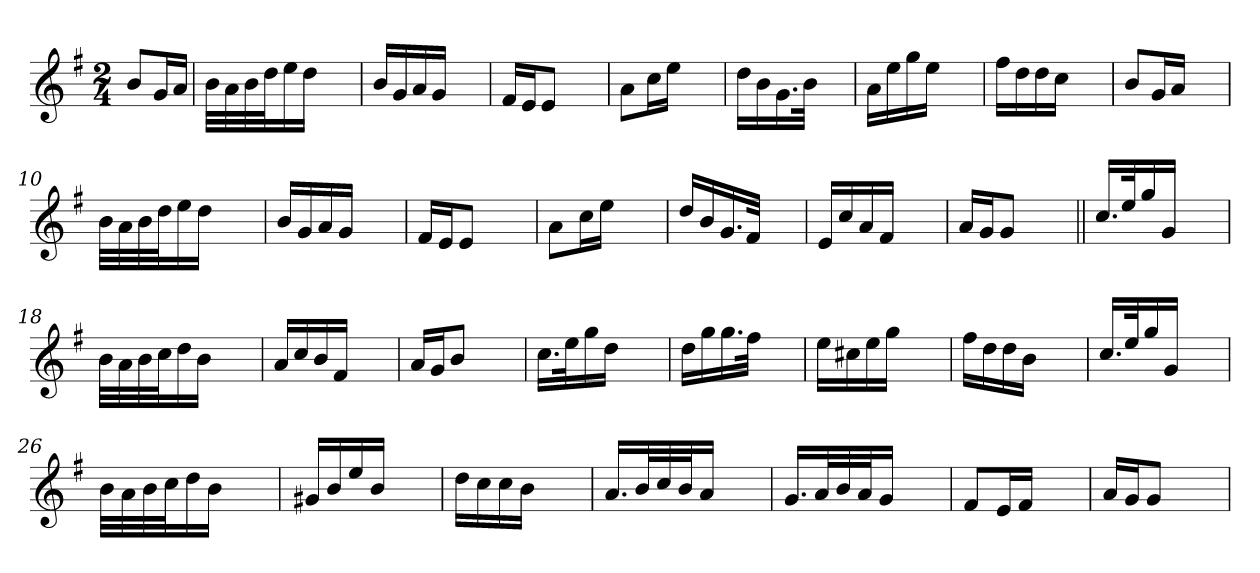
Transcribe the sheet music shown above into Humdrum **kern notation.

**kern
*part1
*staff1
*clefG2
*k[f#]
*G:
*M2/4
=1
8b/L
16g/L
16a/JJ
=2
32b\LLL
32a\
32b\
32dd\J
16ee\
16dd\JJ
4ryy
=3
16b/LL
16g/
16a/
16g/JJ
4ryy
=4
16f#/LL
16e/J
8e/J
4ryy
=5
8a\L
16cc\L
16ee\JJ
4ryy
=6
16dd\LL
16b\
16.g\
32b\JJk
4ryy
=7
16a\LL
16ee\
16gg\
16ee\JJ
4ryy
=8
16ff#\LL
16dd\
16dd\
16cc\JJ
4ryy
!!LO:LB:g=z
=9
8b/L
16g/L
16a/JJ
4ryy
=10
32b\LLL
32a\
32b\
32dd\J
16ee\
16dd\JJ
4ryy
=11
16b/LL
16g/
16a/
16g/JJ
4ryy
=12
16f#/LL
16e/J
8e/J
4ryy
=13
8a\L
16cc\L
16ee\JJ
4ryy
=14
16dd/LL
16b/
16.g/
32f#/JJk
4ryy
=15
16e/LL
16cc/
16a/
16f#/JJ
4ryy
=16
16a/LL
16g/J
8g/J
4ryy
!!LO:LB:g=z
=17||
16.cc/LL
32ee/K
16gg/
16g/JJ
4ryy
=18
32b\LLL
32a\
32b\
32cc\J
16dd\
16b\JJ
4ryy
=19
16a/LL
16cc/
16b/
16f#/JJ
4ryy
=20
16a/LL
16g/J
8b/J
4ryy
=21
16.cc\LL
32ee\K
16gg\
16dd\JJ
4ryy
=22
16dd\LL
16gg\
16.gg\
32ff#\JJk
4ryy
=23
16ee\LL
16cc#X\
16ee\
16gg\JJ
4ryy
!!LO:LB:g=z
=24
16ff#\LL
16dd\
16dd\
16b\JJ
4ryy
=25
16.cc/LL
32ee/K
16gg/
16g/JJ
4ryy
=26
32b\LLL
32a\
32b\
32cc\J
16dd\
16b\JJ
4ryy
=27
16g#X/LL
16b/
16ee/
16b/JJ
4ryy
=28
16dd\LL
16cc\
16cc\
16b\JJ
4ryy
=29
16.a/LL
32b/L
32cc/
32b/J
16a/JJ
4ryy
=30
16.g/LL
32a/L
32b/
32a/J
16g/JJ
4ryy
!!LO:LB:g=z
=31
8f#/L
16e/L
16f#/JJ
4ryy
=32
16a/LL
16g/J
8g/J
4ryy
=
*-
